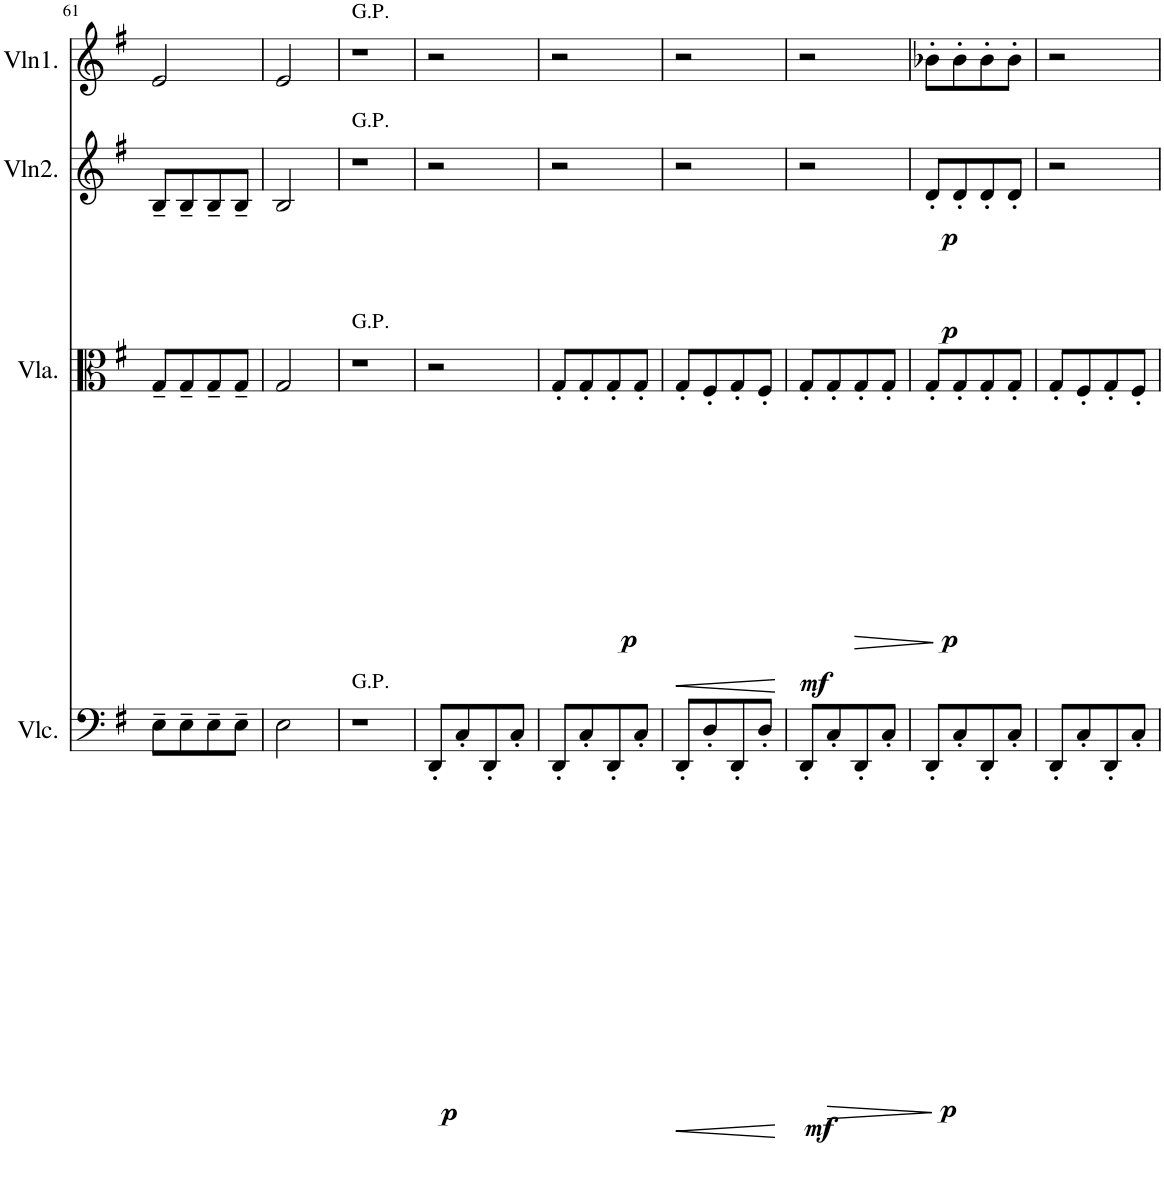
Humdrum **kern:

**kern	**dynam	**kern	**dynam	**kern	**dynam	**kern
*part4	*part4	*part3	*part3	*part2	*part2	*part1
*staff4	*staff4	*staff3	*staff3	*staff2	*staff2	*staff1
*I"Cello	*	*I"Viola	*	*I"Violin 2	*	*I"Violin 1
*	*	*I'Vla.	*	*I'Vln2.	*	*I'Vln1.
!!LO:PB:g=z
*clefF4	*	*clefC3	*	*clefG2	*	*clefG2
*k[f#]	*	*k[f#]	*	*k[f#]	*	*k[f#]
*M2/4	*	*M2/4	*	*M2/4	*	*M2/4
=61	=61	=61	=61	=61	=61	=61
8E~\L	.	8G~/L	.	8B~/L	.	2e/
8E~\	.	8G~/	.	8B~/	.	.
8E~\	.	8G~/	.	8B~/	.	.
8E~\J	.	8G~/J	.	8B~/J	.	.
=62	=62	=62	=62	=62	=62	=62
2E\	.	2G/	.	2B/	.	2e/
=63	=63	=63	=63	=63	=63	=63
!	!	!	!	!	!	!LO:TX:a:t=G.P.
!	!	!	!	!LO:TX:a:t=G.P.	!	!
!	!	!LO:TX:a:t=G.P.	!	!	!	!
!LO:TX:a:t=G.P.	!	!	!	!	!	!
2r	.	2r	.	2r	.	2r
=64	=64	=64	=64	=64	=64	=64
!	!LO:DY:b	!	!	!	!	!
8DD'/L	p	2r	.	2r	.	2r
8C'/	.	.	.	.	.	.
8DD'/	.	.	.	.	.	.
8C'/J	.	.	.	.	.	.
=65	=65	=65	=65	=65	=65	=65
!	!	!	!LO:DY:b	!	!	!
8DD'/L	.	8G'/L	p	2r	.	2r
8C'/	.	8G'/	.	.	.	.
8DD'/	.	8G'/	.	.	.	.
8C'/J	.	8G'/J	.	.	.	.
=66	=66	=66	=66	=66	=66	=66
!	!LO:HP:b	!	!LO:HP:b	!	!	!
8DD'/L	<	8G'/L	<	2r	.	2r
8D'/	.	8F#'/	.	.	.	.
8DD'/	.	8G'/	.	.	.	.
8D'/J	.	8F#'/J	.	.	.	.
.	[	.	[	.	.	.
=67	=67	=67	=67	=67	=67	=67
!	!LO:DY:b	!	!LO:DY:b	!	!	!
8DD'/L	mf	8G'/L	mf	2r	.	2r
!	!LO:HP:b	!	!	!	!	!
8C'/	>	8G'/	.	.	.	.
!	!	!	!LO:HP:b	!	!	!
8DD'/	.	8G'/	>	.	.	.
8C'/J	.	8G'/J	.	.	.	.
.	]	.	]	.	.	.
=68	=68	=68	=68	=68	=68	=68
!	!LO:DY:b	!	!LO:DY:b	!	!LO:DY:b	!
!	!	!	!	!	!LO:DY:n=1:b	!
8DD'/L	p	8G'/L	p	8d'/L	p p	8b-X'\L
8C'/	.	8G'/	.	8d'/	.	8b-'\
8DD'/	.	8G'/	.	8d'/	.	8b-'\
8C'/J	.	8G'/J	.	8d'/J	.	8b-'\J
=69	=69	=69	=69	=69	=69	=69
8DD'/L	.	8G'/L	.	2r	.	2r
8C'/	.	8F#'/	.	.	.	.
8DD'/	.	8G'/	.	.	.	.
8C'/J	.	8F#'/J	.	.	.	.
=	=	=	=	=	=	=
*-	*-	*-	*-	*-	*-	*-
